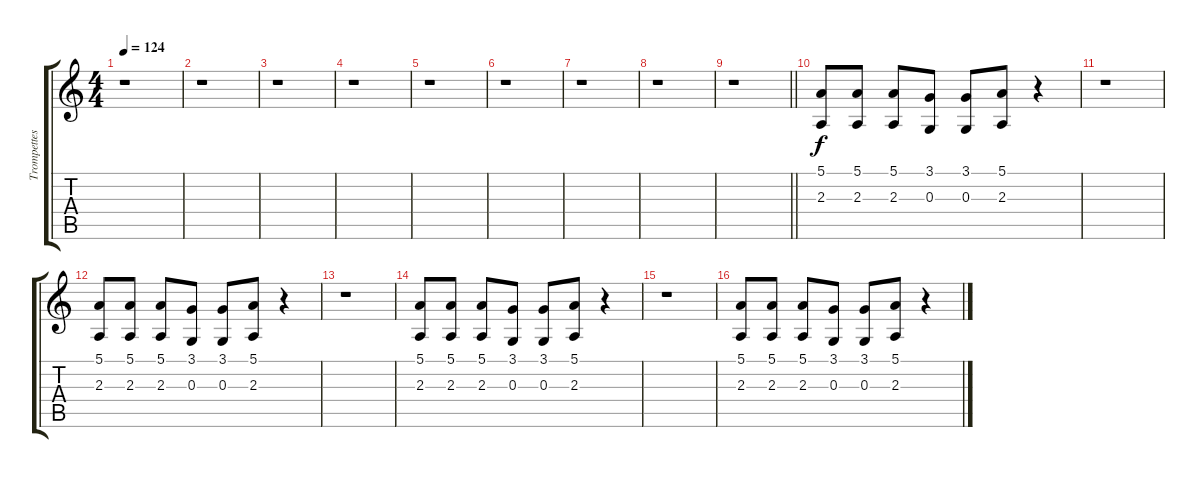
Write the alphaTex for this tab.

\track ("Trompettes/Sax" "Trompettes") {instrument brasssection}
\staff {score tabs}
\tuning (E4 B3 G3 D3 A2 E2) {hide}
\ts (4 4)
\tempo 124
\clef g2
\ks c
r.1{dy f instrument brasssection} |
r.1 |
r.1 |
r.1 |
r.1 |
r.1 |
r.1 |
r.1 |
\barLineRight lightlight
r.1 |
(5.1 2.3).8 (5.1 2.3).8 (5.1 2.3).8 (3.1 0.3).8 (3.1 0.3).8 (5.1 2.3).8 r.4 |
r.1 |
(5.1 2.3).8 (5.1 2.3).8 (5.1 2.3).8 (3.1 0.3).8 (3.1 0.3).8 (5.1 2.3).8 r.4 |
r.1 |
(5.1 2.3).8 (5.1 2.3).8 (5.1 2.3).8 (3.1 0.3).8 (3.1 0.3).8 (5.1 2.3).8 r.4 |
r.1 |
(5.1 2.3).8 (5.1 2.3).8 (5.1 2.3).8 (3.1 0.3).8 (3.1 0.3).8 (5.1 2.3).8 r.4
